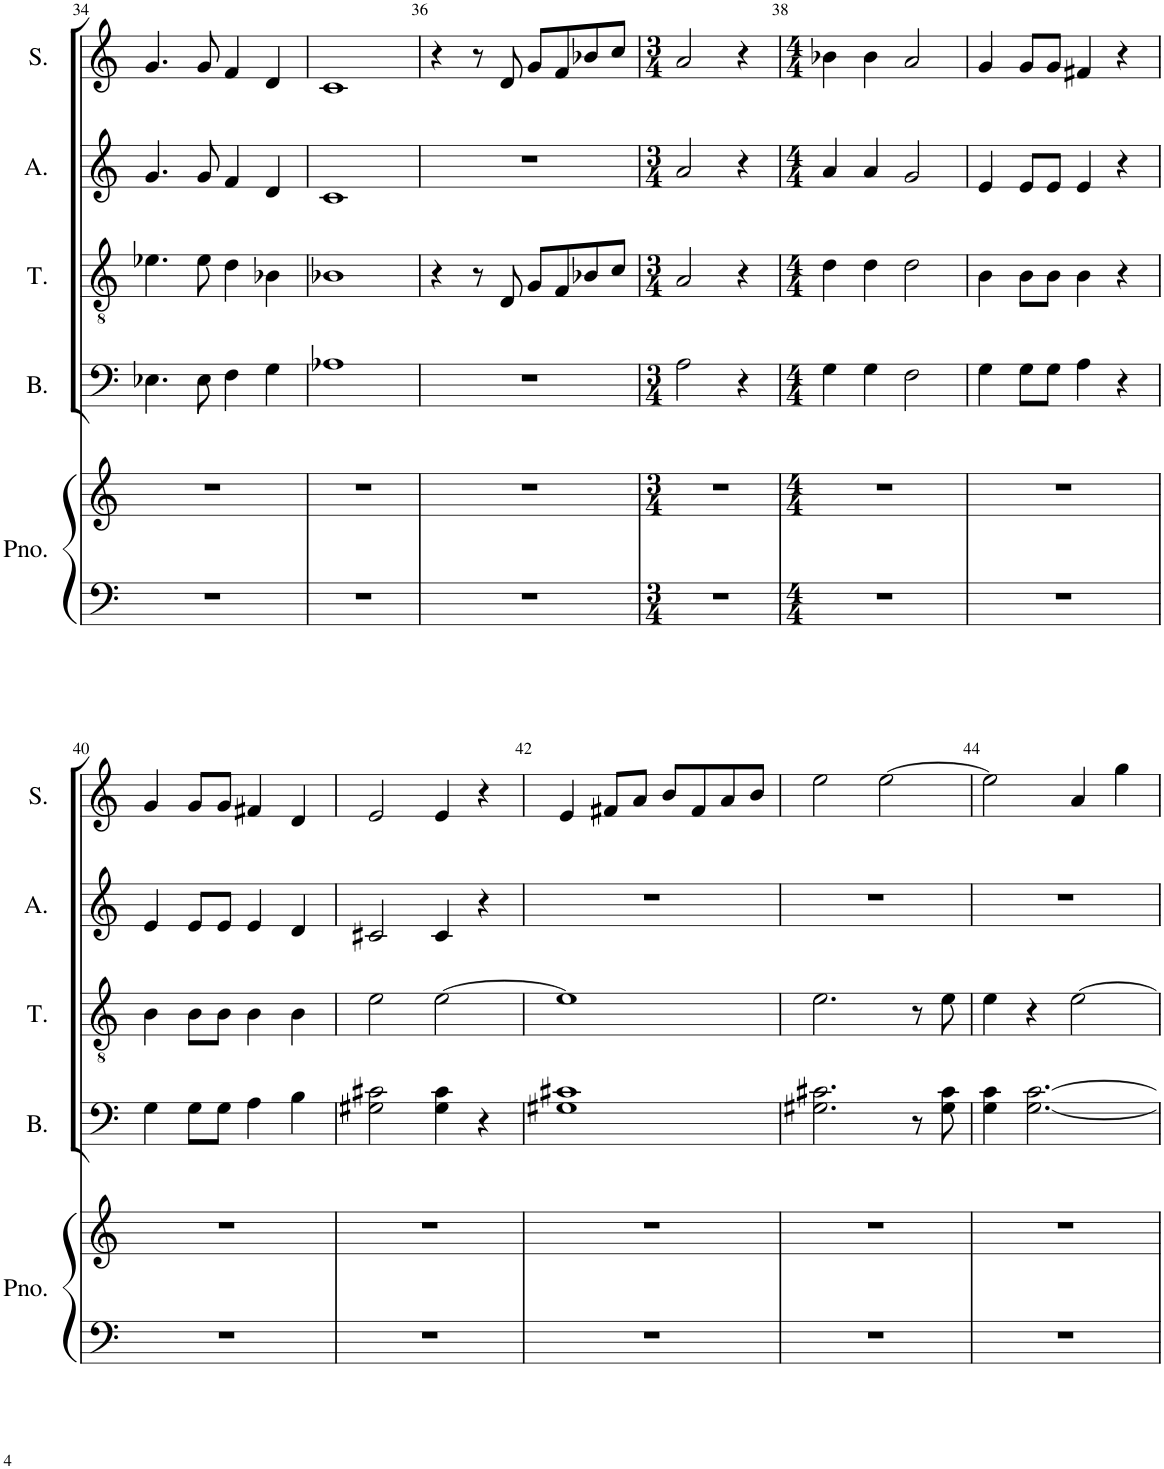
**kern	**kern	**kern	**kern	**kern	**kern
*part5	*part5	*part4	*part3	*part2	*part1
*staff6	*staff5	*staff4	*staff3	*staff2	*staff1
*I"Piano	*	*I"Bass	*I"Tenor	*I"Alto	*I"Soprano
*I'Pno.	*	*I'B.	*I'T.	*I'A.	*I'S.
!!LO:PB:g=z
*clefF4	*clefG2	*clefF4	*clefGv2	*clefG2	*clefG2
*k[]	*k[]	*k[]	*k[]	*k[]	*k[]
*M4/4	*M4/4	*M4/4	*M4/4	*M4/4	*M4/4
=34	=34	=34	=34	=34	=34
1r	1r	4.E-X\	4.e-X\	4.g/	4.g/
.	.	8E-\	8e-\	8g/	8g/
.	.	4F\	4d\	4f/	4f/
.	.	4G\	4B-X\	4d/	4d/
=35	=35	=35	=35	=35	=35
1r	1r	1A-X	1B-X	1c	1c
=36	=36	=36	=36	=36	=36
1r	1r	1r	4r	1r	4r
.	.	.	8r	.	8r
.	.	.	8D/	.	8d/
.	.	.	8G/L	.	8g/L
.	.	.	8F/	.	8f/
.	.	.	8B-X/	.	8b-X/
.	.	.	8c/J	.	8cc/J
=37	=37	=37	=37	=37	=37
*M3/4	*M3/4	*M3/4	*M3/4	*M3/4	*M3/4
2.r	2.r	2A\	2A/	2a/	2a/
.	.	4r	4r	4r	4r
=38	=38	=38	=38	=38	=38
*M4/4	*M4/4	*M4/4	*M4/4	*M4/4	*M4/4
1r	1r	4G\	4d\	4a/	4b-X\
.	.	4G\	4d\	4a/	4b-\
.	.	2F\	2d\	2g/	2a/
=39	=39	=39	=39	=39	=39
1r	1r	4G\	4B\	4e/	4g/
.	.	8G\L	8B\L	8e/L	8g/L
.	.	8G\J	8B\J	8e/J	8g/J
.	.	4A\	4B\	4e/	4f#X/
.	.	4r	4r	4r	4r
!!LO:LB:g=z
=40	=40	=40	=40	=40	=40
1r	1r	4G\	4B\	4e/	4g/
.	.	8G\L	8B\L	8e/L	8g/L
.	.	8G\J	8B\J	8e/J	8g/J
.	.	4A\	4B\	4e/	4f#X/
.	.	4B\	4B\	4d/	4d/
=41	=41	=41	=41	=41	=41
1r	1r	2G#X\ 2c#X\	2e\	2c#X/	2e/
.	.	4G#\ 4c#\	[2e\	4c#/	4e/
.	.	4r	.	4r	4r
=42	=42	=42	=42	=42	=42
1r	1r	1G#X 1c#X	1e]	1r	4e/
.	.	.	.	.	8f#X/L
.	.	.	.	.	8a/J
.	.	.	.	.	8b/L
.	.	.	.	.	8f#/
.	.	.	.	.	8a/
.	.	.	.	.	8b/J
=43	=43	=43	=43	=43	=43
1r	1r	2.G#X\ 2.c#X\	2.e\	1r	2ee\
.	.	.	.	.	[2ee\
.	.	8r	8r	.	.
.	.	8G#\ 8c#\	8e\	.	.
=44	=44	=44	=44	=44	=44
1r	1r	4G\ 4c\	4e\	1r	2ee\]
.	.	[2.G\ [2.c\	4r	.	.
.	.	.	[2e\	.	4a/
.	.	.	.	.	4gg\
=	=	=	=	=	=
*-	*-	*-	*-	*-	*-
